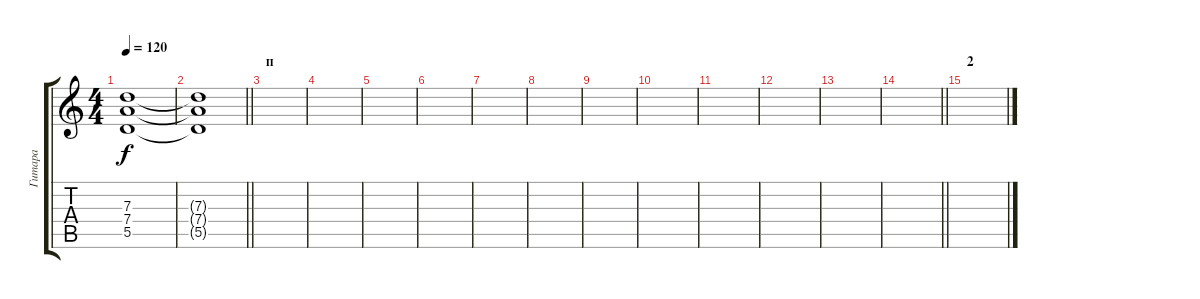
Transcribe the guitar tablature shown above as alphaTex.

\track ("Гитара" "Гитара") {instrument electricguitarclean}
\staff {score tabs}
\tuning (E4 B3 G3 D3 A2 E2) {hide}
\ts (4 4)
\tempo 120
\clef g2
\ks c
(7.3 7.4 5.5).1{dy f} |
\barLineRight lightlight
(7.3{t} 7.4{t} 5.5{t}).1 |
\section ("" "п")
|
|
|
|
|
|
|
|
|
|
|
\barLineRight lightlight
|
\section ("" "2")
